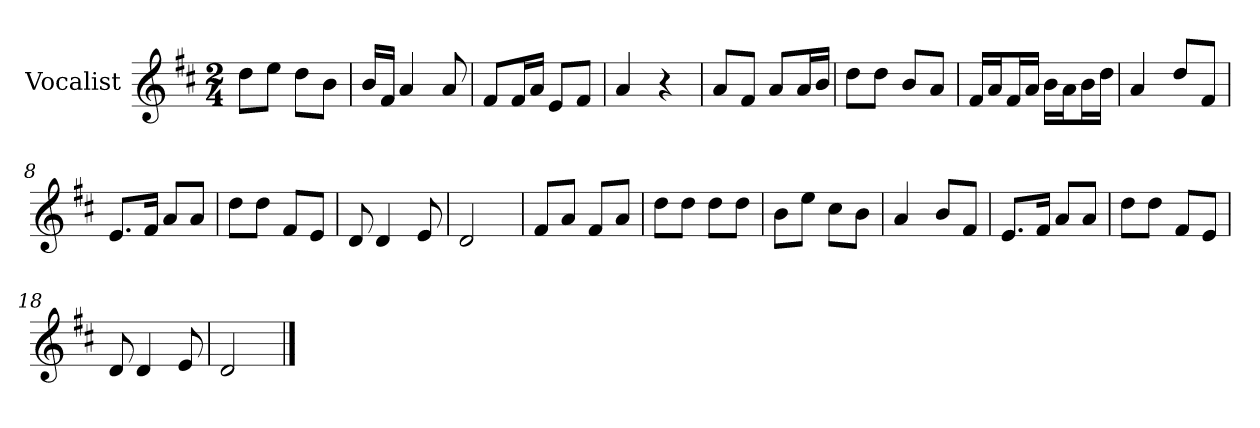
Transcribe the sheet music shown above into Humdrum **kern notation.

**kern
*part1
*staff1
*I"Vocalist
*k[f#c#]
*D:
*M2/4
=
8ddL
8eeJ
8ddL
8bJ
=1
16bLL
16f#JJ
4a
8a
=2
8f#L
16f#L
16aJJ
8eL
8f#J
=3
4a
4r
=4
8aL
8f#J
8aL
16aL
16bJJ
=5
8ddL
8ddJ
8bL
8aJ
=6
16f#LL
16aJ
16f#L
16aJJ
16bLL
16aJ
16bL
16ddJJ
=7
4a
8ddL
8f#J
=8
8.eL
16f#Jk
8aL
8aJ
=9
8ddL
8ddJ
8f#L
8eJ
=10
8d
4d
8e
=11
2d
=12
8f#L
8aJ
8f#L
8aJ
=13
8ddL
8ddJ
8ddL
8ddJ
=14
8bL
8eeJ
8cc#L
8bJ
=15
4a
8bL
8f#J
=16
8.eL
16f#Jk
8aL
8aJ
=17
8ddL
8ddJ
8f#L
8eJ
=18
8d
4d
8e
=19
2d
==
*-
